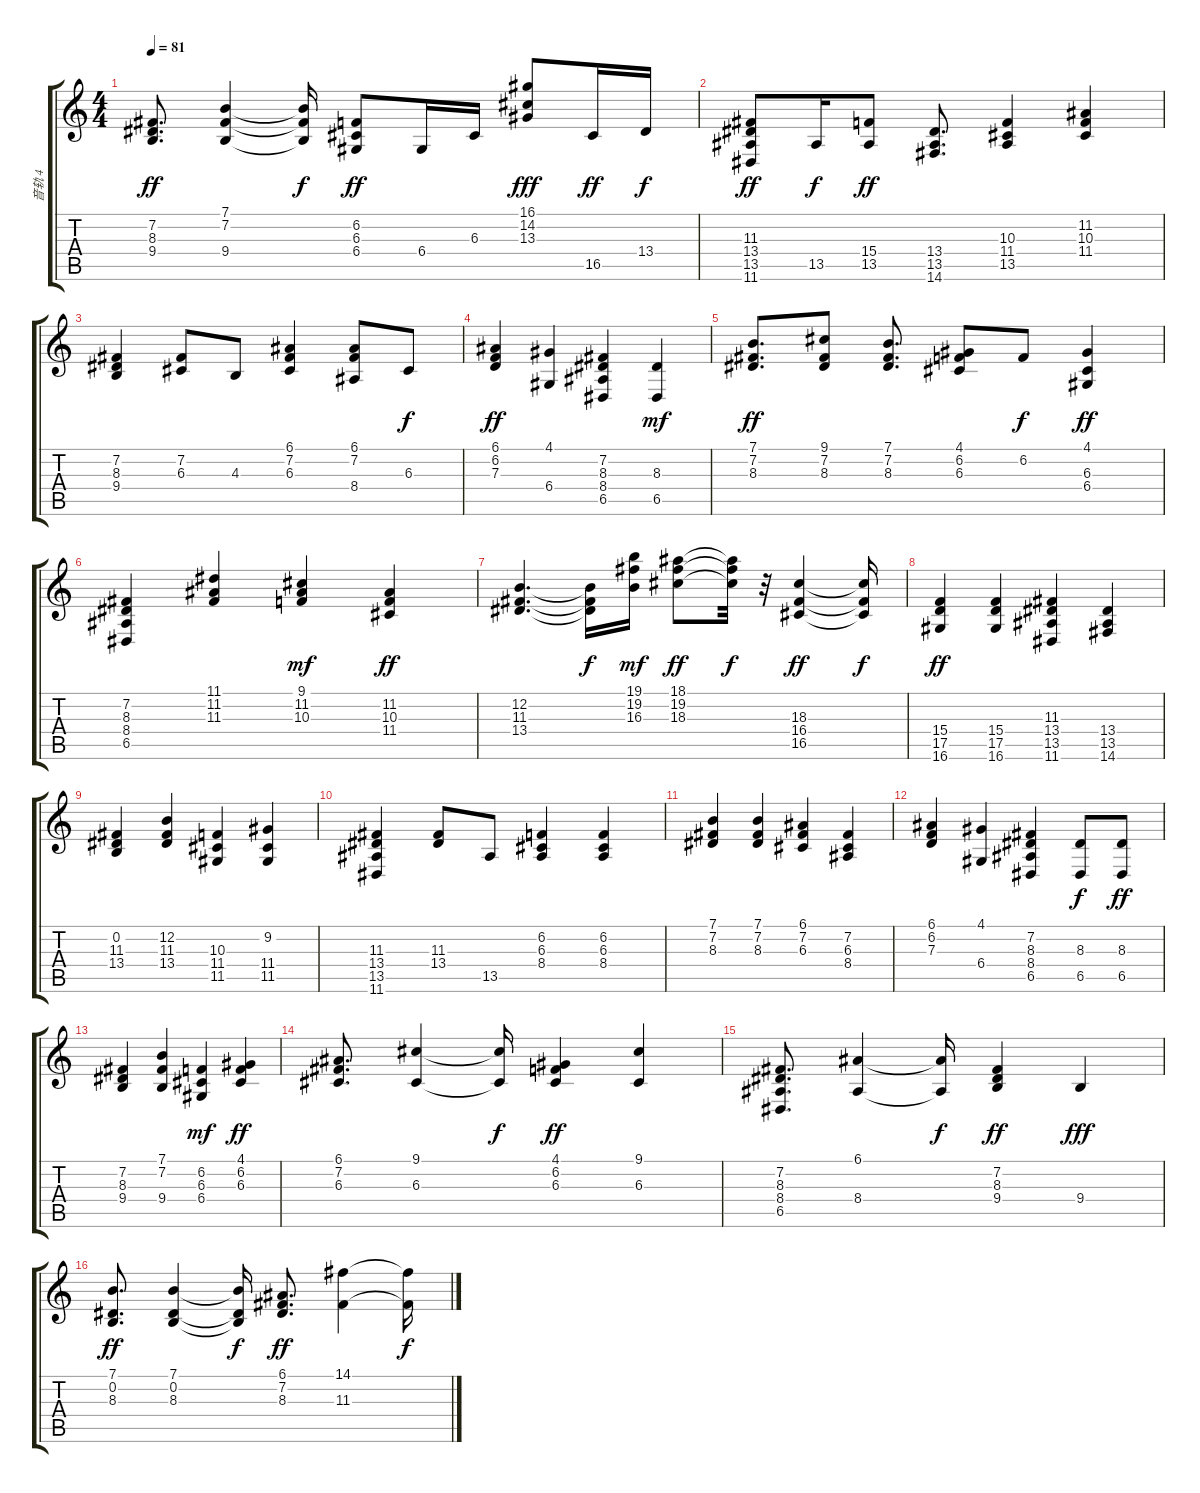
\track ("音轨 4" "音轨 4") {instrument acousticgrandpiano}
\staff {score tabs}
\tuning (E4 B3 G3 D3 A2 E2) {hide}
\ts (4 4)
\tempo 81
\clef g2
\ks c
(7.2 8.3 9.4).8{d dy ff} (7.1 7.2 9.4).4 (7.1{t} 7.2{t} 9.4{t}).16{dy f} (6.2 6.3 6.4).8{dy ff} 6.4.16 6.3.16 (16.1 14.2 13.3).8{dy fff} 16.5.16{dy ff} 13.4.16{dy f} |
(11.3 13.4 13.5 11.6).8{dy ff} 13.5.16{dy f} (15.4 13.5).8{dy ff} (13.4 13.5 14.6).8{d} (10.3 11.4 13.5).4 (11.2 10.3 11.4).4 |
(7.2 8.3 9.4).4 (7.2 6.3).8 4.3.8 (6.1 7.2 6.3).4 (6.1 7.2 8.4).8 6.3.8{dy f} |
(6.1 6.2 7.3).4{dy ff} (4.1 6.4).4 (7.2 8.3 8.4 6.5).4 (8.3 6.5).4{dy mf} |
(7.1 7.2 8.3).8{d dy ff} (9.1 7.2 8.3).8 (7.1 7.2 8.3).8{d} (4.1 6.2 6.3).8 6.2.8{dy f} (4.1 6.3 6.4).4{dy ff} |
(7.2 8.3 8.4 6.5).4 (11.1 11.2 11.3).4 (9.1 11.2 10.3).4{dy mf} (11.2 10.3 11.4).4{dy ff} |
(12.2 11.3 13.4).4{d} (12.2{t} 11.3{t} 13.4{t}).16{dy f} (19.1 19.2 16.3).16{dy mf} (18.1 19.2 18.3).8{dy ff} (18.1{t} 19.2{t} 18.3{t}).32{dy f} r.32 (18.3 16.4 16.5).4{dy ff} (18.3{t} 16.4{t} 16.5{t}).16{dy f} |
(15.4 17.5 16.6).4{dy ff} (15.4 17.5 16.6).4 (11.3 13.4 13.5 11.6).4 (13.4 13.5 14.6).4 |
(0.2 11.3 13.4).4 (12.2 11.3 13.4).4 (10.3 11.4 11.5).4 (9.2 11.4 11.5).4 |
(11.3 13.4 13.5 11.6).4 (11.3 13.4).8 13.5.8 (6.2 6.3 8.4).4 (6.2 6.3 8.4).4 |
(7.1 7.2 8.3).4 (7.1 7.2 8.3).4 (6.1 7.2 6.3).4 (7.2 6.3 8.4).4 |
(6.1 6.2 7.3).4 (4.1 6.4).4 (7.2 8.3 8.4 6.5).4 (8.3 6.5).8{dy f} (8.3 6.5).8{dy ff} |
(7.2 8.3 9.4).4 (7.1 7.2 9.4).4 (6.2 6.3 6.4).4{dy mf} (4.1 6.2 6.3).4{dy ff} |
(6.1 7.2 6.3).8{d} (9.1 6.3).4 (9.1{t} 6.3{t}).16{dy f} (4.1 6.2 6.3).4{dy ff} (9.1 6.3).4 |
(7.2 8.3 8.4 6.5).8{d} (6.1 8.4).4 (6.1{t} 8.4{t}).16{dy f} (7.2 8.3 9.4).4{dy ff} 9.4.4{dy fff} |
(7.1 0.2 8.3).8{d dy ff} (7.1 0.2 8.3).4 (7.1{t} 0.2{t} 8.3{t}).16{dy f} (6.1 7.2 8.3).8{d dy ff} (14.1 11.3).4 (14.1{t} 11.3{t}).16{dy f}
